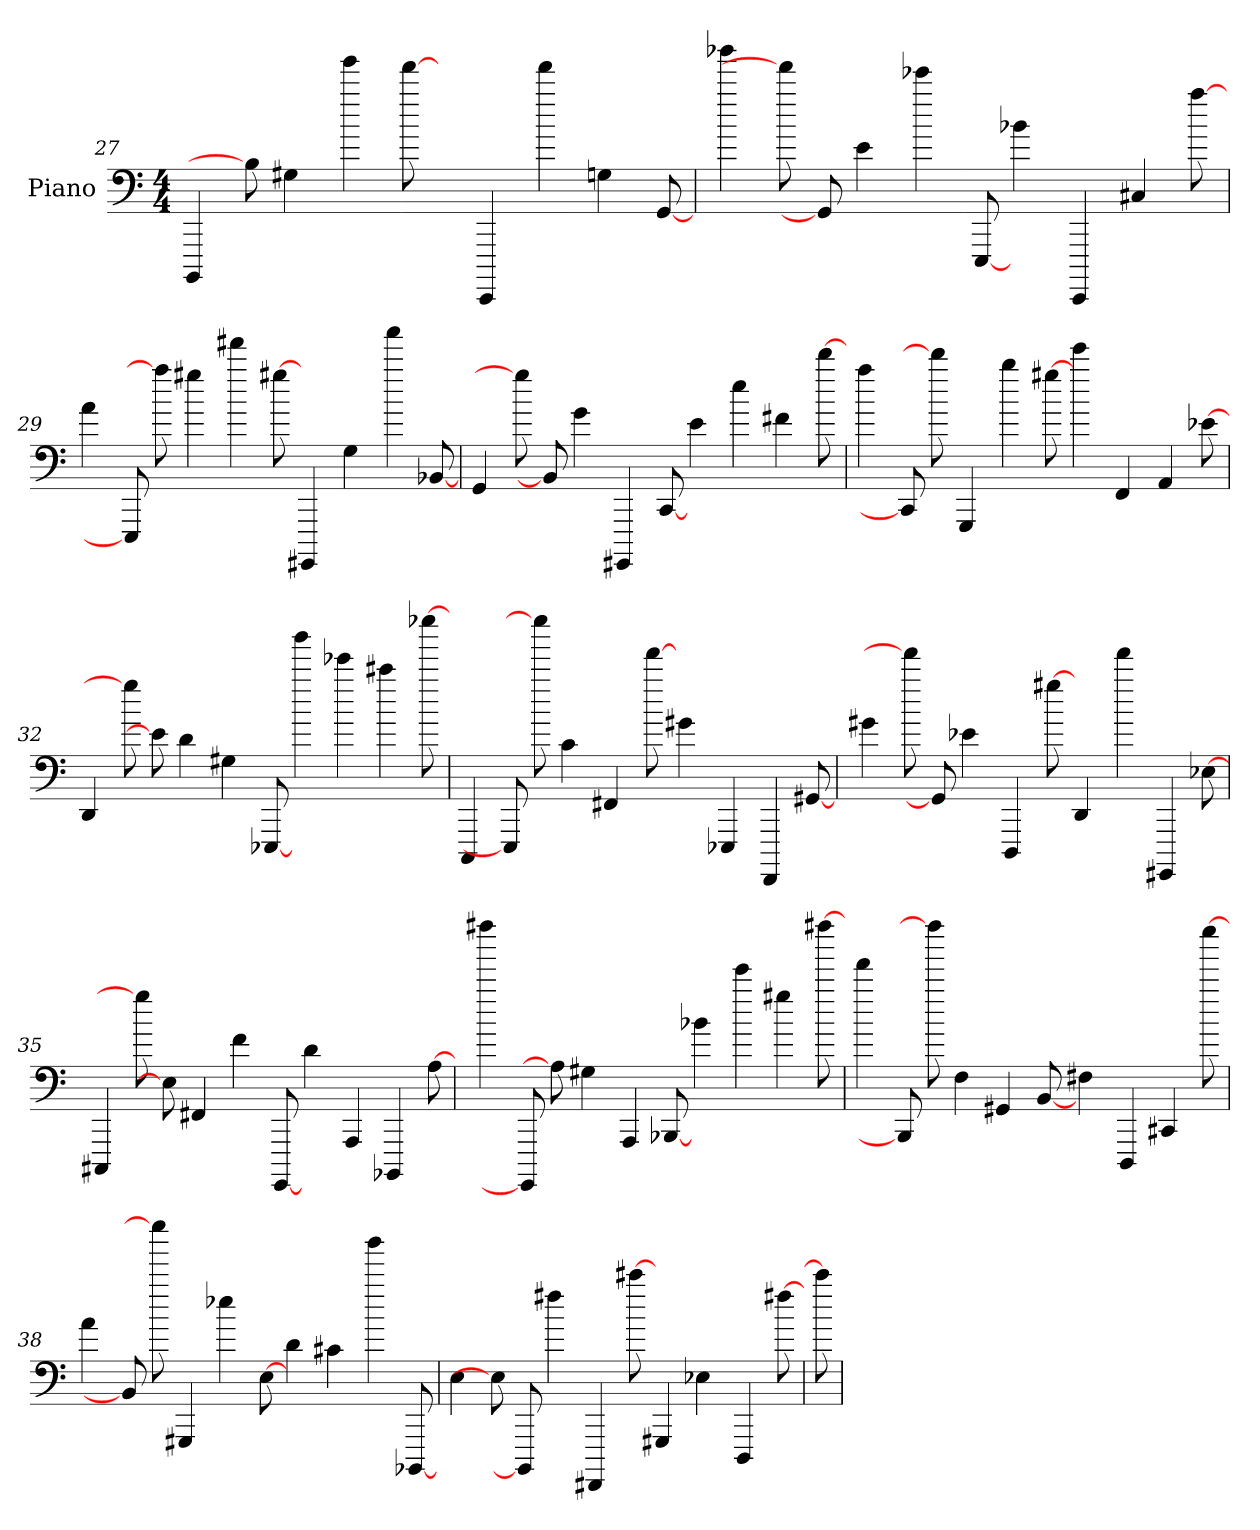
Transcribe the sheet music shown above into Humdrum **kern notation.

**kern
*part1
*staff1
*I"Piano
*I'Pno
*clefF4
*M4/4
=27
4BBBB
8B-]
4G#X
4ggg
[8fff
8ryy
4EEEE
4fff
4G
[8GG
=28
4bbb-X
8fff]
8GG]
4e
4eee-X
[8EEE
4b-X
4EEEE
4C#X
[8aa
=29
4a
8EEE]
8aa]
4gg#X
4fff#X
[8gg#X
4GGGG#X
4G
4aaa
[8BB-X
=30
4GG
8gg#]
8BB-]
4g
4GGGG#X
[8CC
4e
4ee
4f#X
[8ddd
=31
4aa
8CC]
8ddd]
4GGG
4bb
[8gg#X
4eee
4FF
4AA
[8e-X
=32
4DD
8gg#]
8e-]
4d
4G#X
[8EEE-X
4bbb
4eee-X
4ccc#X
[8eeee-X
=33
4CCC
8EEE-]
8eeee-]
4c
4FF#X
[8fff
4g#X
4EEE-X
4FFFF
[8GG#X
=34
4g#X
8fff]
8GG#]
4e-X
4DDD
[8gg#X
4DD
4fff
4GGGG#X
[8E-X
=35
4CCC#X
8gg#]
8E-]
4FF#X
4f
[8GGGG
4d
4AAA
4BBBB-X
[8A
=36
4ffff#X
8GGGG]
8A]
4G#X
4AAA
[8BBB-X
4b-X
4eee
4gg#X
[8ffff#X
=37
4fff
8BBB-]
8ffff#]
4F
4GG#X
[8BB
4F#X
4DDD
4CC#X
[8eeee
=38
4a
8BB]
8eeee]
4GGG#X
4ee-X
[8E
4d
4c#X
4bbb
[8BBBB-X
=39
4E
8E]
8BBBB-]
4ff#X
4FFFF#X
[8ccc#X
4GGG#X
4E-X
4DDD
[8ff#X
=40
8ccc#]
=
*-
